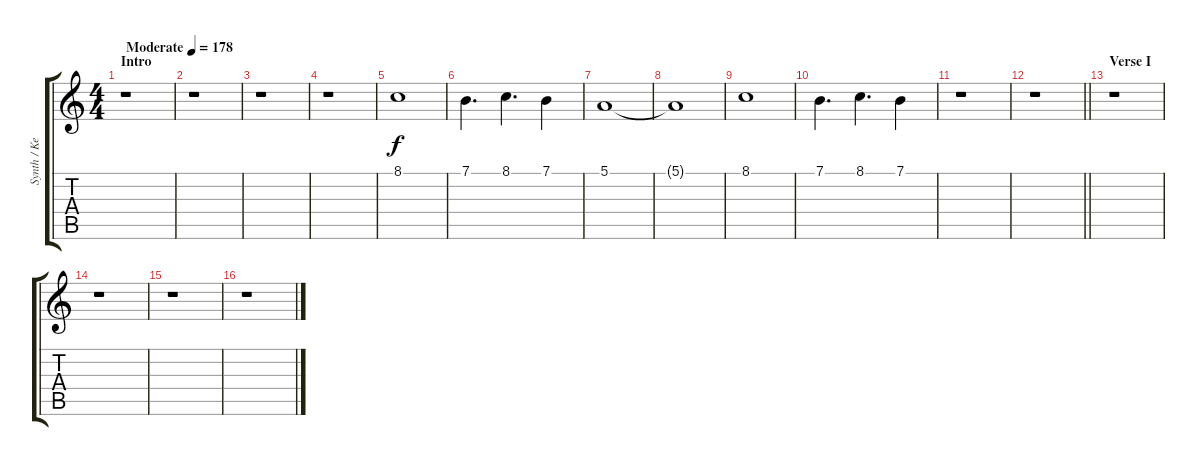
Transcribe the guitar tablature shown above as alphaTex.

\track ("Synth / Keyboard" "Synth / Ke") {instrument lead1square}
\staff {score tabs}
\tuning (E4 B3 G3 D3 A2 E2) {hide}
\ts (4 4)
\section ("" "Intro")
\tempo (178 "Moderate")
\clef g2
\ks c
r.1{dy f instrument lead1square} |
r.1 |
r.1 |
r.1 |
8.1.1 |
7.1.4{d} 8.1.4{d} 7.1.4 |
5.1.1 |
5.1{t}.1 |
8.1.1 |
7.1.4{d} 8.1.4{d} 7.1.4 |
r.1 |
\barLineRight lightlight
r.1 |
\section ("" "Verse I")
r.1 |
r.1 |
r.1 |
r.1
